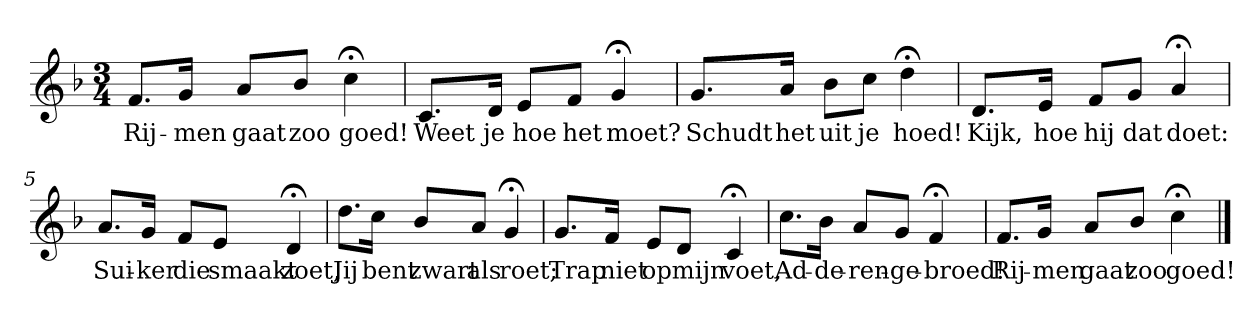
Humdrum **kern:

**kern	**text
*part1	*part1
*staff1	*staff1
*k[b-]	*
*F:	*
*M3/4	*
*MM120	*
=1	=1
8.fL	Rij-
16gJk	-men
8aL	gaat
8b-J	zoo
4cc;<	goed!
=2	=2
8.cL	Weet
16dJk	je
8eL	hoe
8fJ	het
4g;<	moet?
=3	=3
8.gL	Schudt
16aJk	het
8b-L	uit
8ccJ	je
4dd;<	hoed!
=4	=4
8.dL	Kijk,
16eJk	hoe
8fL	hij
8gJ	dat
4a;<	doet:
=5	=5
8.aL	Sui-
16gJk	-ker
8fL	die
8eJ	smaakt
4d;<	zoet,
=6	=6
8.ddL	Jij
16ccJk	bent
8b-L	zwart
8aJ	als
4g;<	roet;
=7	=7
8.gL	Trap
16fJk	niet
8eL	op
8dJ	mijn
4c;<	voet,
=8	=8
8.ccL	Ad-
16b-Jk	-de-
8aL	-ren-
8gJ	-ge-
4f;<	-broed!
=9	=9
8.fL	Rij-
16gJk	-men
8aL	gaat
8b-J	zoo
4cc;<	goed!
==	==
*-	*-
